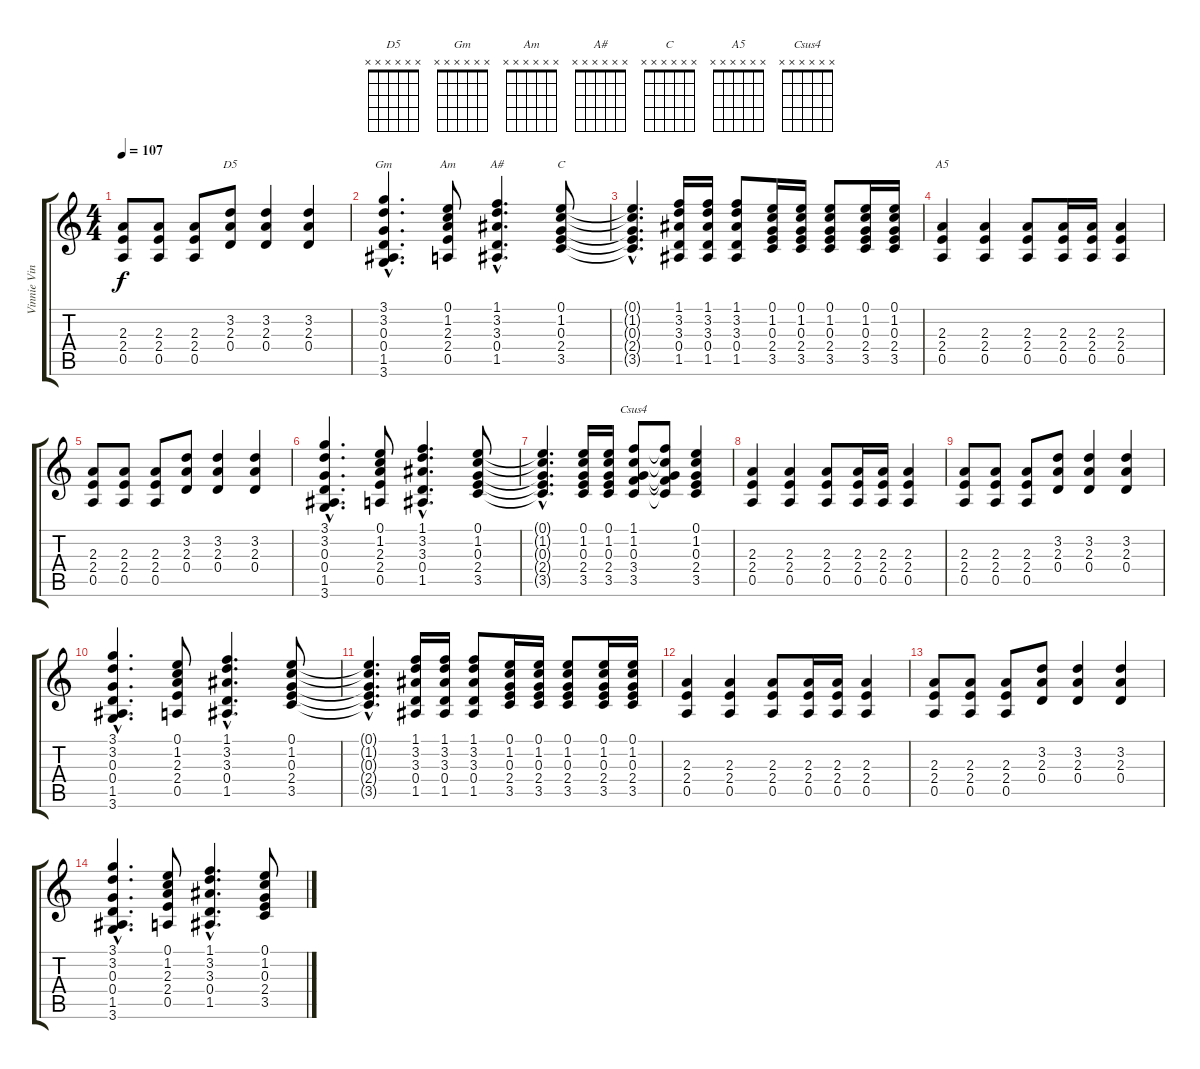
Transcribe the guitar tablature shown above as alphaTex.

\track ("Vinnie Vincent - guitar (rhythm 1)" "Vinnie Vin") {instrument distortionguitar}
\staff {score tabs}
\tuning (E4 B3 G3 D3 A2 E2) {hide}
\chord ("D5" x x x x x x)
\chord ("Gm" x x x x x x)
\chord ("Am" x x x x x x)
\chord ("A#" x x x x x x)
\chord ("C" x x x x x x)
\chord ("A5" x x x x x x)
\chord ("Csus4" x x x x x x)
\ts (4 4)
\tempo 107
\clef g2
\ks c
(2.3 2.4 0.5).8{dy f} (2.3 2.4 0.5).8 (2.3 2.4 0.5).8 (3.2 2.3 0.4).8{ch "D5"} (3.2 2.3 0.4).4 (3.2 2.3 0.4).4 |
(3.1{hac} 3.2{hac} 0.3{hac} 0.4{hac} 1.5{hac} 3.6{hac}).4{d ch "Gm"} (0.1 1.2 2.3 2.4 0.5).8{ch "Am"} (1.1{hac} 3.2{hac} 3.3{hac} 0.4{hac} 1.5{hac}).4{d ch "A#"} (0.1 1.2 0.3 2.4 3.5).8{ch "C"} |
(0.1{hac t} 1.2{hac t} 0.3{hac t} 2.4{hac t} 3.5{hac t}).4{d} (1.1 3.2 3.3 0.4 1.5).16 (1.1 3.2 3.3 0.4 1.5).16 (1.1 3.2 3.3 0.4 1.5).8 (0.1 1.2 0.3 2.4 3.5).16 (0.1 1.2 0.3 2.4 3.5).16 (0.1 1.2 0.3 2.4 3.5).8 (0.1 1.2 0.3 2.4 3.5).16 (0.1 1.2 0.3 2.4 3.5).16 |
(2.3 2.4 0.5).4{ch "A5"} (2.3 2.4 0.5).4 (2.3 2.4 0.5).8 (2.3 2.4 0.5).16 (2.3 2.4 0.5).16 (2.3 2.4 0.5).4 |
(2.3 2.4 0.5).8 (2.3 2.4 0.5).8 (2.3 2.4 0.5).8 (3.2 2.3 0.4).8 (3.2 2.3 0.4).4 (3.2 2.3 0.4).4 |
(3.1{hac} 3.2{hac} 0.3{hac} 0.4{hac} 1.5{hac} 3.6{hac}).4{d} (0.1 1.2 2.3 2.4 0.5).8 (1.1{hac} 3.2{hac} 3.3{hac} 0.4{hac} 1.5{hac}).4{d} (0.1 1.2 0.3 2.4 3.5).8 |
(0.1{hac t} 1.2{hac t} 0.3{hac t} 2.4{hac t} 3.5{hac t}).4{d} (0.1 1.2 0.3 2.4 3.5).16 (0.1 1.2 0.3 2.4 3.5).16 (1.1 1.2 0.3 3.4 3.5).8{ch "Csus4"} (1.1{t} 1.2{t} 0.3{t} 3.4{t} 3.5{t}).8 (0.1 1.2 0.3 2.4 3.5).4 |
(2.3 2.4 0.5).4 (2.3 2.4 0.5).4 (2.3 2.4 0.5).8 (2.3 2.4 0.5).16 (2.3 2.4 0.5).16 (2.3 2.4 0.5).4 |
(2.3 2.4 0.5).8 (2.3 2.4 0.5).8 (2.3 2.4 0.5).8 (3.2 2.3 0.4).8 (3.2 2.3 0.4).4 (3.2 2.3 0.4).4 |
(3.1{hac} 3.2{hac} 0.3{hac} 0.4{hac} 1.5{hac} 3.6{hac}).4{d} (0.1 1.2 2.3 2.4 0.5).8 (1.1{hac} 3.2{hac} 3.3{hac} 0.4{hac} 1.5{hac}).4{d} (0.1 1.2 0.3 2.4 3.5).8 |
(0.1{hac t} 1.2{hac t} 0.3{hac t} 2.4{hac t} 3.5{hac t}).4{d} (1.1 3.2 3.3 0.4 1.5).16 (1.1 3.2 3.3 0.4 1.5).16 (1.1 3.2 3.3 0.4 1.5).8 (0.1 1.2 0.3 2.4 3.5).16 (0.1 1.2 0.3 2.4 3.5).16 (0.1 1.2 0.3 2.4 3.5).8 (0.1 1.2 0.3 2.4 3.5).16 (0.1 1.2 0.3 2.4 3.5).16 |
(2.3 2.4 0.5).4 (2.3 2.4 0.5).4 (2.3 2.4 0.5).8 (2.3 2.4 0.5).16 (2.3 2.4 0.5).16 (2.3 2.4 0.5).4 |
(2.3 2.4 0.5).8 (2.3 2.4 0.5).8 (2.3 2.4 0.5).8 (3.2 2.3 0.4).8 (3.2 2.3 0.4).4 (3.2 2.3 0.4).4 |
(3.1{hac} 3.2{hac} 0.3{hac} 0.4{hac} 1.5{hac} 3.6{hac}).4{d} (0.1 1.2 2.3 2.4 0.5).8 (1.1{hac} 3.2{hac} 3.3{hac} 0.4{hac} 1.5{hac}).4{d} (0.1 1.2 0.3 2.4 3.5).8
